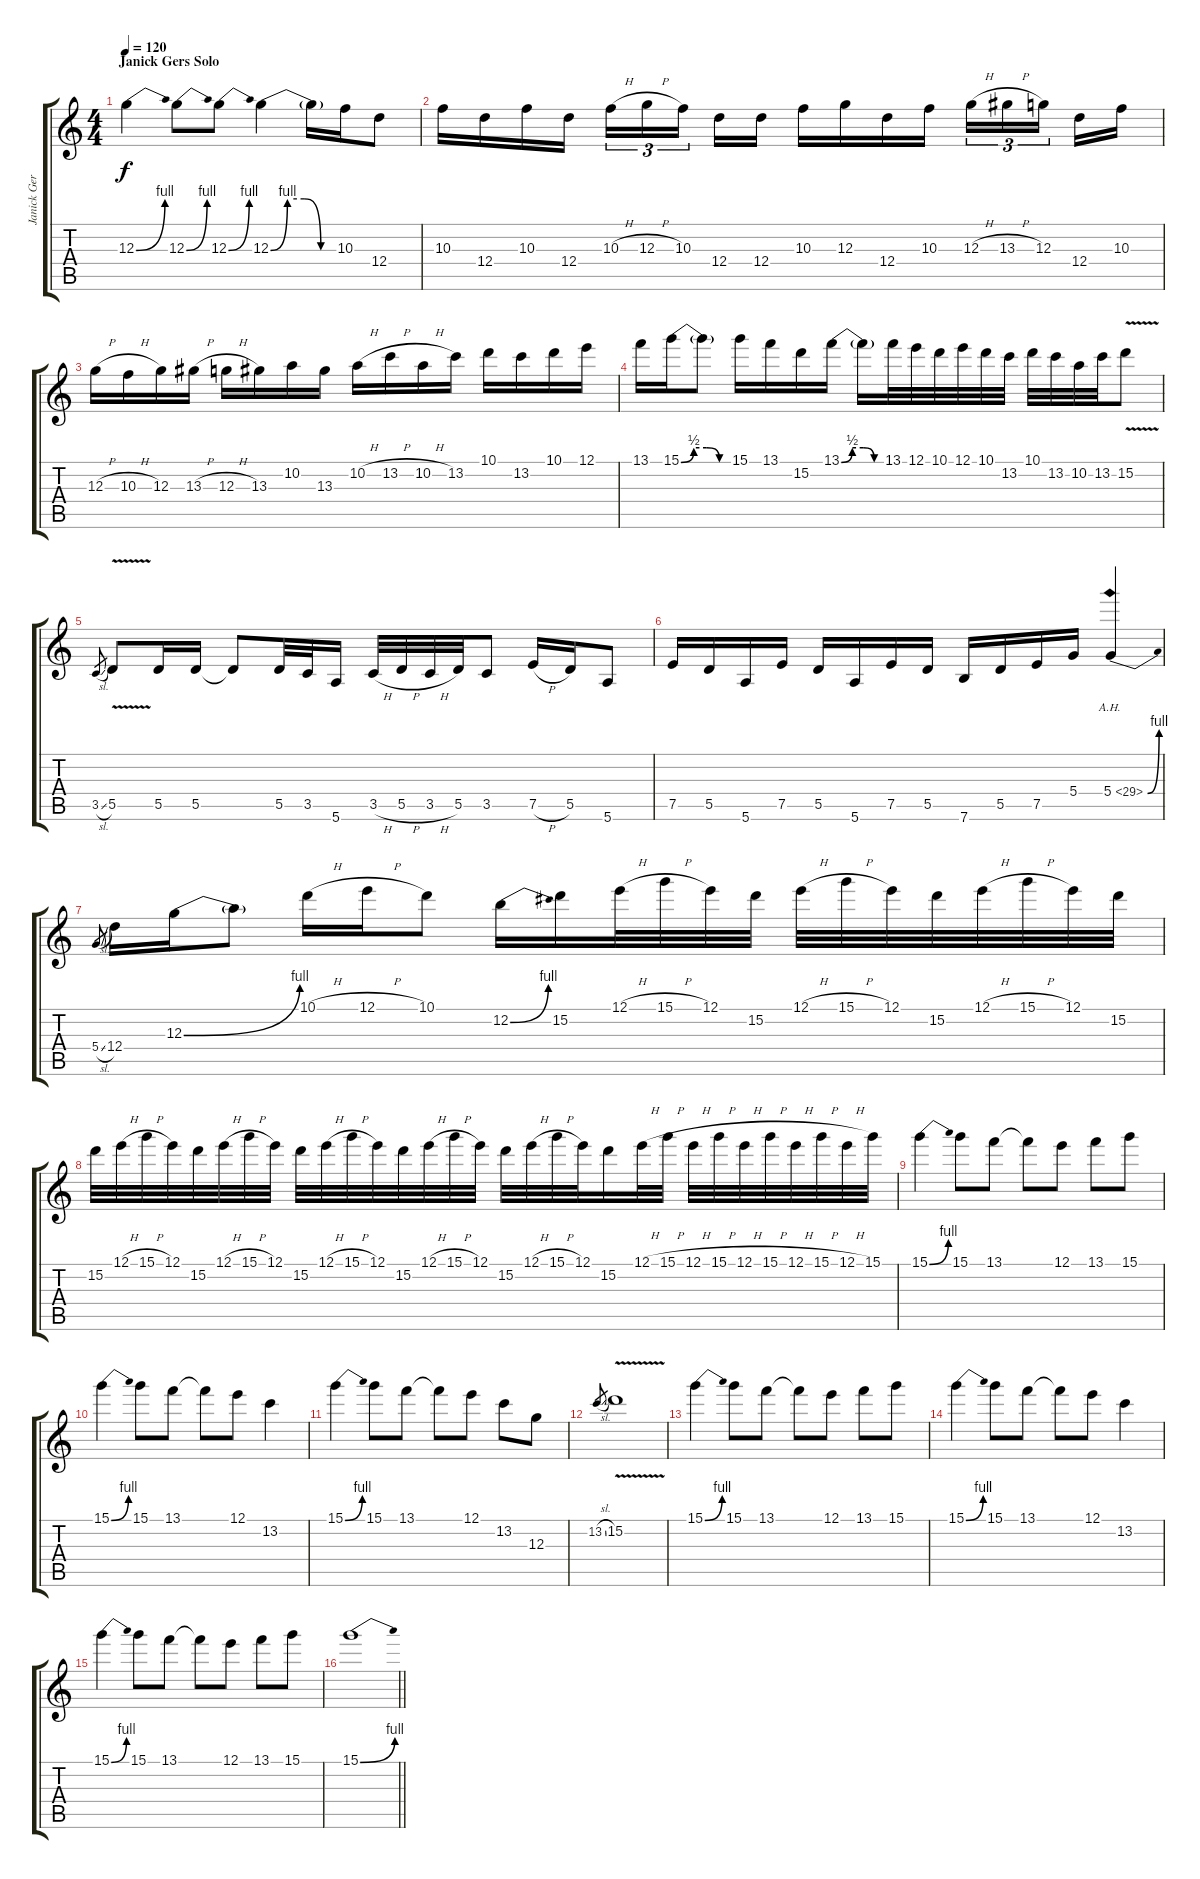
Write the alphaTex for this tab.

\track ("Janick Gers" "Janick Ger") {instrument distortionguitar}
\staff {score tabs}
\tuning (E4 B3 G3 D3 A2 E2) {hide}
\ts (4 4)
\section ("" "Janick Gers Solo")
\tempo 120
\clef g2
\ks c
12.3{be (bend 0 0 60 4)}.4{dy f volume 14 instrument distortionguitar} 12.3{be (bend 0 0 60 4)}.8 12.3{be (bend 0 0 60 4)}.8 12.3{be (custom 0 0 15 4 30 4 45 0 60 0)}.4 12.3{t}.16 10.3.16 12.4.8 |
10.3.16 12.4.16 10.3.16 12.4.16 10.3{h}.16{tu (3 2)} 12.3{h}.16{tu (3 2)} 10.3.16{tu (3 2) beam splitsecondary} 12.4.16 12.4.16 10.3.16 12.3.16 12.4.16 10.3.16 12.3{h}.16{tu (3 2)} 13.3{h}.16{tu (3 2)} 12.3.16{tu (3 2) beam splitsecondary} 12.4.16 10.3.16 |
12.3{h}.16 10.3{h}.16 12.3.16 13.3{h}.16 12.3{h}.16 13.3.16 10.2.16 13.3.16 10.2{h}.16 13.2{h}.16 10.2{h}.16 13.2.16 10.1.16 13.2.16 10.1.16 12.1.16 |
13.1.16 15.1{be (custom 0 0 15 2 30 2 45 0 60 0)}.16 15.1{t}.8 15.1.16 13.1.16 15.2.16 13.1{be (custom 0 0 15 2 30 2 45 0 60 0)}.16 13.1{t}.16 13.1.32 12.1.32 10.1.32 12.1.32 10.1.32 13.2.32 10.1.32 13.2.32 10.2.32 13.2.32 15.2{v}.8 |
3.5{sl}.8{gr} 5.5{v}.8 5.5.16 5.5.16 5.5{t}.8 5.5.32 3.5.32 5.6.16 3.5{h}.32 5.5{h}.32 3.5{h}.32 5.5.32 3.5.8 7.5{h}.16 5.5.16 5.6.8 |
7.5.16 5.5.16 5.6.16 7.5.16 5.5.16 5.6.16 7.5.16 5.5.16 7.6.16 5.5.16 7.5.16 5.4.16 5.4{be (bend 0 0 60 4) ah 24}.4 |
5.4{sl}.8{gr} 12.4.16 12.3{be (bend 0 0 60 4)}.16 12.3{t}.8 10.1{h}.16 12.1{h}.16 10.1.8 12.2{be (bend 0 0 60 4)}.16 15.2.16 12.1{h}.32 15.1{h}.32 12.1.32 15.2.32 12.1{h}.32 15.1{h}.32 12.1.32 15.2.32 12.1{h}.32 15.1{h}.32 12.1.32 15.2.32 |
15.2.32 12.1{h}.32 15.1{h}.32 12.1.32 15.2.32 12.1{h}.32 15.1{h}.32 12.1.32 15.2.32 12.1{h}.32 15.1{h}.32 12.1.32 15.2.32 12.1{h}.32 15.1{h}.32 12.1.32 15.2.32 12.1{h}.32 15.1{h}.32 12.1.32 15.2.16 12.1{h}.32 15.1{h}.32 12.1{h}.32 15.1{h}.32 12.1{h}.32 15.1{h}.32 12.1{h}.32 15.1{h}.32 12.1{h}.32 15.1.32 |
15.1{be (bend 0 0 60 4)}.4 15.1.8 13.1.8 13.1{t}.8 12.1.8 13.1.8 15.1.8 |
15.1{be (bend 0 0 60 4)}.4 15.1.8 13.1.8 13.1{t}.8 12.1.8 13.2.4 |
15.1{be (bend 0 0 60 4)}.4 15.1.8 13.1.8 13.1{t}.8 12.1.8 13.2.8 12.3.8 |
13.2{sl}.8{gr} 15.2{v}.1 |
15.1{be (bend 0 0 60 4)}.4 15.1.8 13.1.8 13.1{t}.8 12.1.8 13.1.8 15.1.8 |
15.1{be (bend 0 0 60 4)}.4 15.1.8 13.1.8 13.1{t}.8 12.1.8 13.2.4 |
15.1{be (bend 0 0 60 4)}.4 15.1.8 13.1.8 13.1{t}.8 12.1.8 13.1.8 15.1.8 |
\barLineRight lightlight
15.1{be (bend 0 0 60 4)}.1
